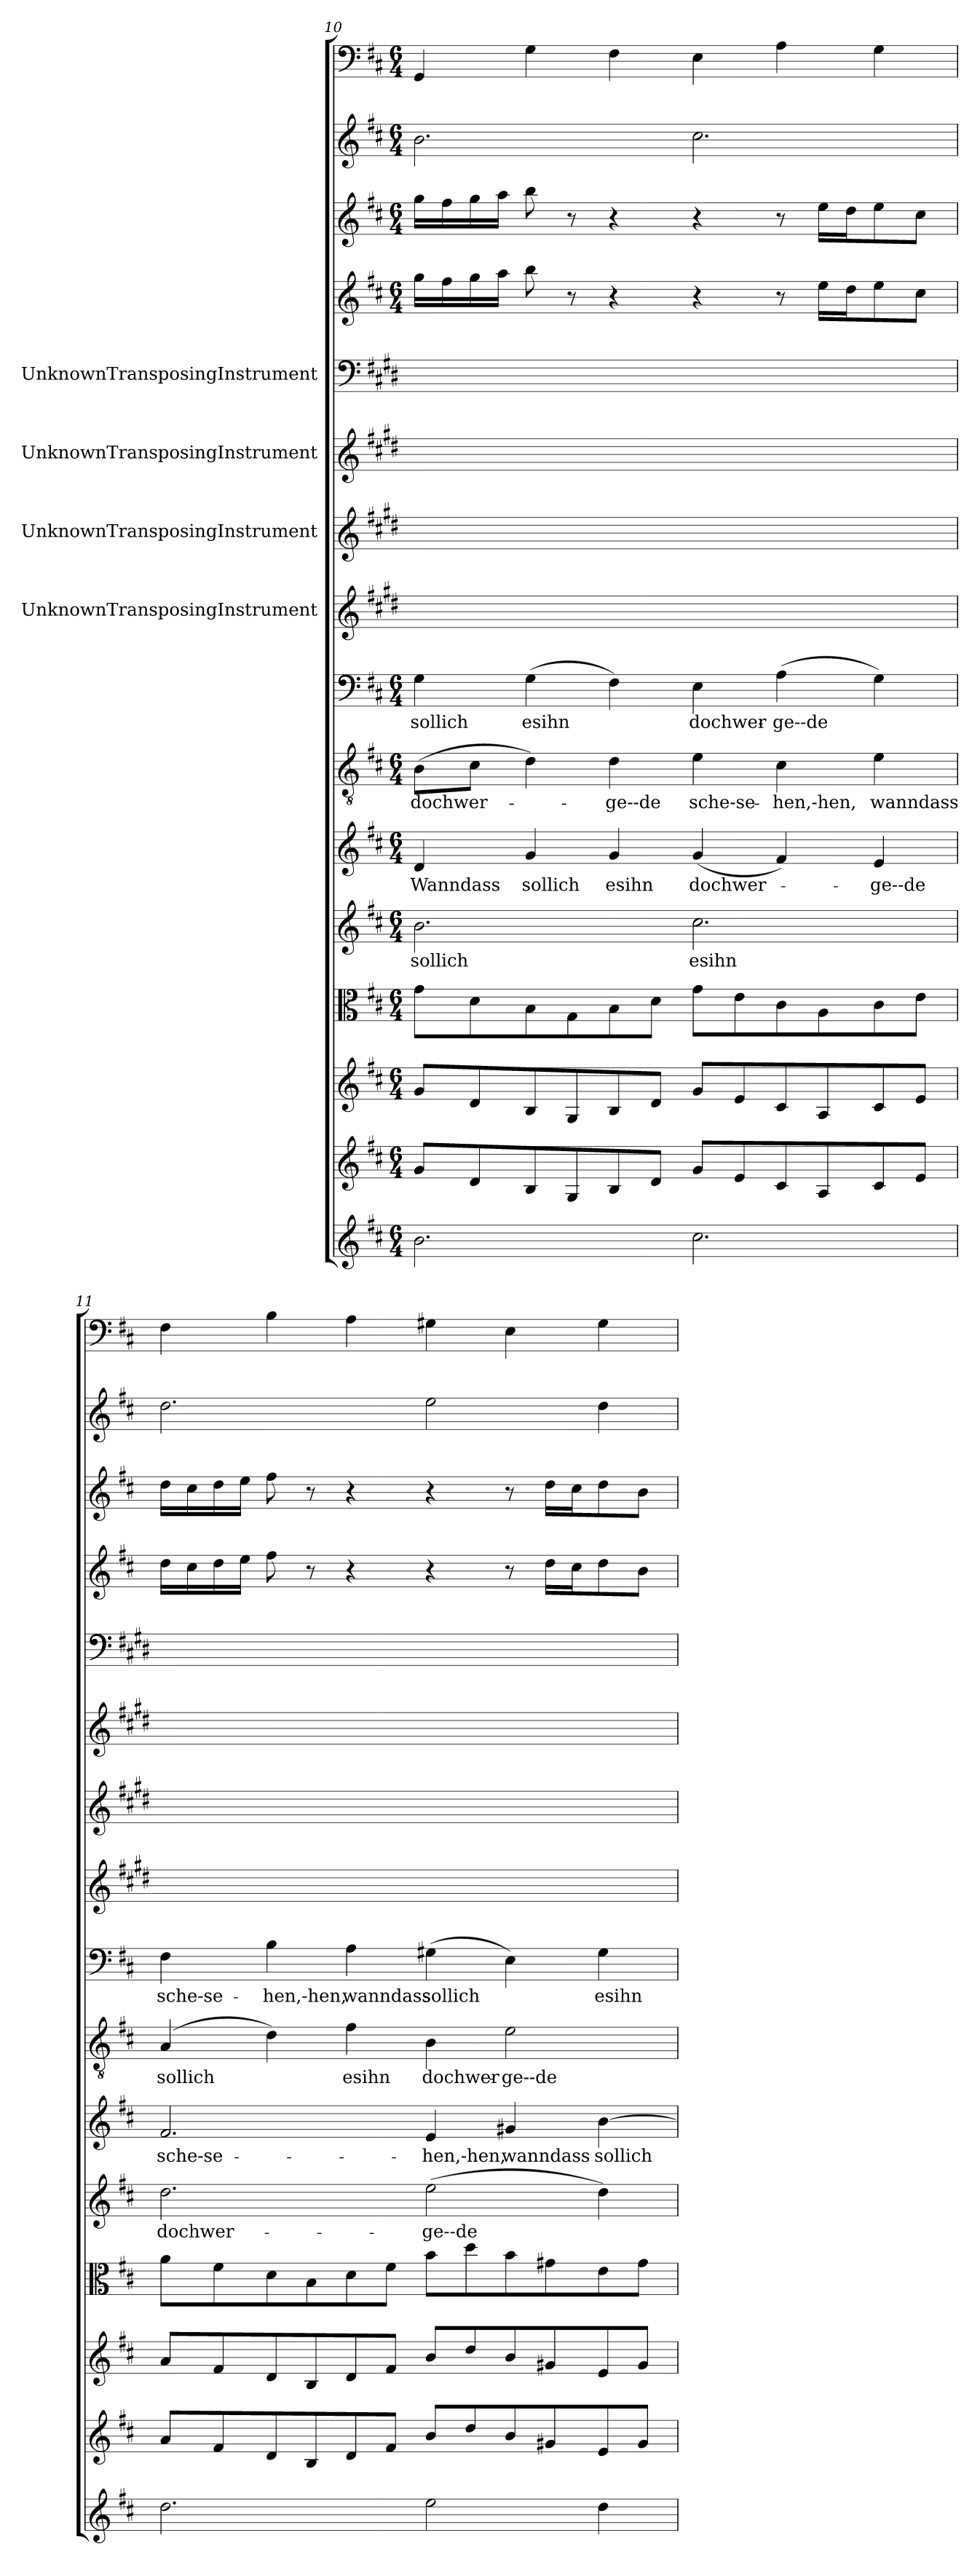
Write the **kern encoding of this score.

**kern	**kern	**kern	**kern	**kern	**text	**kern	**text	**kern	**text	**kern	**text	**kern	**kern	**kern	**kern	**kern	**kern	**kern	**kern
*part16	*part15	*part14	*part13	*part12	*part12	*part11	*part11	*part10	*part10	*part9	*part9	*part8	*part7	*part6	*part5	*part4	*part3	*part2	*part1
*staff16	*staff15	*staff14	*staff13	*staff12	*staff12	*staff11	*staff11	*staff10	*staff10	*staff9	*staff9	*staff8	*staff7	*staff6	*staff5	*staff4	*staff3	*staff2	*staff1
*	*	*	*	*	*	*	*	*	*	*	*	*I"UnknownTransposingInstrument	*I"UnknownTransposingInstrument	*I"UnknownTransposingInstrument	*I"UnknownTransposingInstrument	*	*	*	*
*clefG2	*clefG2	*clefG2	*clefC3	*clefG2	*	*clefG2	*	*clefGv2	*	*clefF4	*	*clefG2	*clefG2	*clefG2	*clefF4	*clefG2	*clefG2	*clefG2	*clefF4
*	*	*	*	*	*	*	*	*	*	*	*	*ITrd1c2	*ITrd1c2	*ITrd1c2	*ITrd1c2	*	*	*	*
*k[f#c#]	*k[f#c#]	*k[f#c#]	*k[f#c#]	*k[f#c#]	*	*k[f#c#]	*	*k[f#c#]	*	*k[f#c#]	*	*k[f#c#]	*k[f#c#]	*k[f#c#]	*k[f#c#]	*k[f#c#]	*k[f#c#]	*k[f#c#]	*k[f#c#]
*D:	*D:	*D:	*D:	*D:	*	*D:	*	*D:	*	*D:	*	*	*	*	*	*D:	*D:	*D:	*D:
*M6/4	*M6/4	*M6/4	*M6/4	*M6/4	*	*M6/4	*	*M6/4	*	*M6/4	*	*	*	*	*	*M6/4	*M6/4	*M6/4	*M6/4
=10	=10	=10	=10	=10	=10	=10	=10	=10	=10	=10	=10	=10	=10	=10	=10	=10	=10	=10	=10
2.b\	8g/L	8g/L	8g\L	2.b\	sollich	4d/	Wanndass	(8B\L	dochwer-	4G\	sollich	1.r	1.r	1.r	1.r	16gg\LL	16gg\LL	2.b\	4GG/
.	.	.	.	.	.	.	.	.	.	.	.	.	.	.	.	16ff#\	16ff#\	.	.
.	8d/	8d/	8d\	.	.	.	.	8c#\J	.	.	.	.	.	.	.	16gg\	16gg\	.	.
.	.	.	.	.	.	.	.	.	.	.	.	.	.	.	.	16aa\JJ	16aa\JJ	.	.
.	8B/	8B/	8B\	.	.	4g/	sollich	4d\)	.	(4G\	esihn	.	.	.	.	8bb\	8bb\	.	4G\
.	8G/	8G/	8G\	.	.	.	.	.	.	.	.	.	.	.	.	8r	8r	.	.
.	8B/	8B/	8B\	.	.	4g/	esihn	4d\	ge--de	4F#\)	.	.	.	.	.	4r	4r	.	4F#\
.	8d/J	8d/J	8d\J	.	.	.	.	.	.	.	.	.	.	.	.	.	.	.	.
2.cc#\	8g/L	8g/L	8g\L	2.cc#\	esihn	(4g/	dochwer-	4e\	-sche-se-	4E\	dochwer-	.	.	.	.	4r	4r	2.cc#\	4E\
.	8e/	8e/	8e\	.	.	.	.	.	.	.	.	.	.	.	.	.	.	.	.
.	8c#/	8c#/	8c#\	.	.	4f#/)	.	4c#\	-hen,-hen,	(4A\	ge--de	.	.	.	.	8r	8r	.	4A\
.	8A/	8A/	8A\	.	.	.	.	.	.	.	.	.	.	.	.	16ee\LL	16ee\LL	.	.
.	.	.	.	.	.	.	.	.	.	.	.	.	.	.	.	16dd\J	16dd\J	.	.
.	8c#/	8c#/	8c#\	.	.	4e/	ge--de	4e\	wanndass	4G\)	.	.	.	.	.	8ee\	8ee\	.	4G\
.	8e/J	8e/J	8e\J	.	.	.	.	.	.	.	.	.	.	.	.	8cc#\J	8cc#\J	.	.
=11	=11	=11	=11	=11	=11	=11	=11	=11	=11	=11	=11	=11	=11	=11	=11	=11	=11	=11	=11
2.dd\	8a/L	8a/L	8a\L	2.dd\	dochwer-	2.f#/	-sche-se-	(4A/	sollich	4F#\	-sche-se-	1.r	1.r	1.r	1.r	16dd\LL	16dd\LL	2.dd\	4F#\
.	.	.	.	.	.	.	.	.	.	.	.	.	.	.	.	16cc#\	16cc#\	.	.
.	8f#/	8f#/	8f#\	.	.	.	.	.	.	.	.	.	.	.	.	16dd\	16dd\	.	.
.	.	.	.	.	.	.	.	.	.	.	.	.	.	.	.	16ee\JJ	16ee\JJ	.	.
.	8d/	8d/	8d\	.	.	.	.	4d\)	.	4B\	-hen,-hen,	.	.	.	.	8ff#\	8ff#\	.	4B\
.	8B/	8B/	8B\	.	.	.	.	.	.	.	.	.	.	.	.	8r	8r	.	.
.	8d/	8d/	8d\	.	.	.	.	4f#\	esihn	4A\	wanndass	.	.	.	.	4r	4r	.	4A\
.	8f#/J	8f#/J	8f#\J	.	.	.	.	.	.	.	.	.	.	.	.	.	.	.	.
2ee\	8b/L	8b/L	8b\L	(2ee\	ge--de	4e/	-hen,-hen,	4B\	dochwer-	(4G#X\	sollich	.	.	.	.	4r	4r	2ee\	4G#X\
.	8dd/	8dd/	8dd\	.	.	.	.	.	.	.	.	.	.	.	.	.	.	.	.
.	8b/	8b/	8b\	.	.	4g#X/	wanndass	2e\	ge--de	4E\)	.	.	.	.	.	8r	8r	.	4E\
.	8g#X/	8g#X/	8g#X\	.	.	.	.	.	.	.	.	.	.	.	.	16dd\LL	16dd\LL	.	.
.	.	.	.	.	.	.	.	.	.	.	.	.	.	.	.	16cc#\J	16cc#\J	.	.
4dd\	8e/	8e/	8e\	4dd\)	.	[4b\	sollich	.	.	4G#\	esihn	.	.	.	.	8dd\	8dd\	4dd\	4G#\
.	8g#/J	8g#/J	8g#\J	.	.	.	.	.	.	.	.	.	.	.	.	8b\J	8b\J	.	.
=	=	=	=	=	=	=	=	=	=	=	=	=	=	=	=	=	=	=	=
*-	*-	*-	*-	*-	*-	*-	*-	*-	*-	*-	*-	*-	*-	*-	*-	*-	*-	*-	*-
